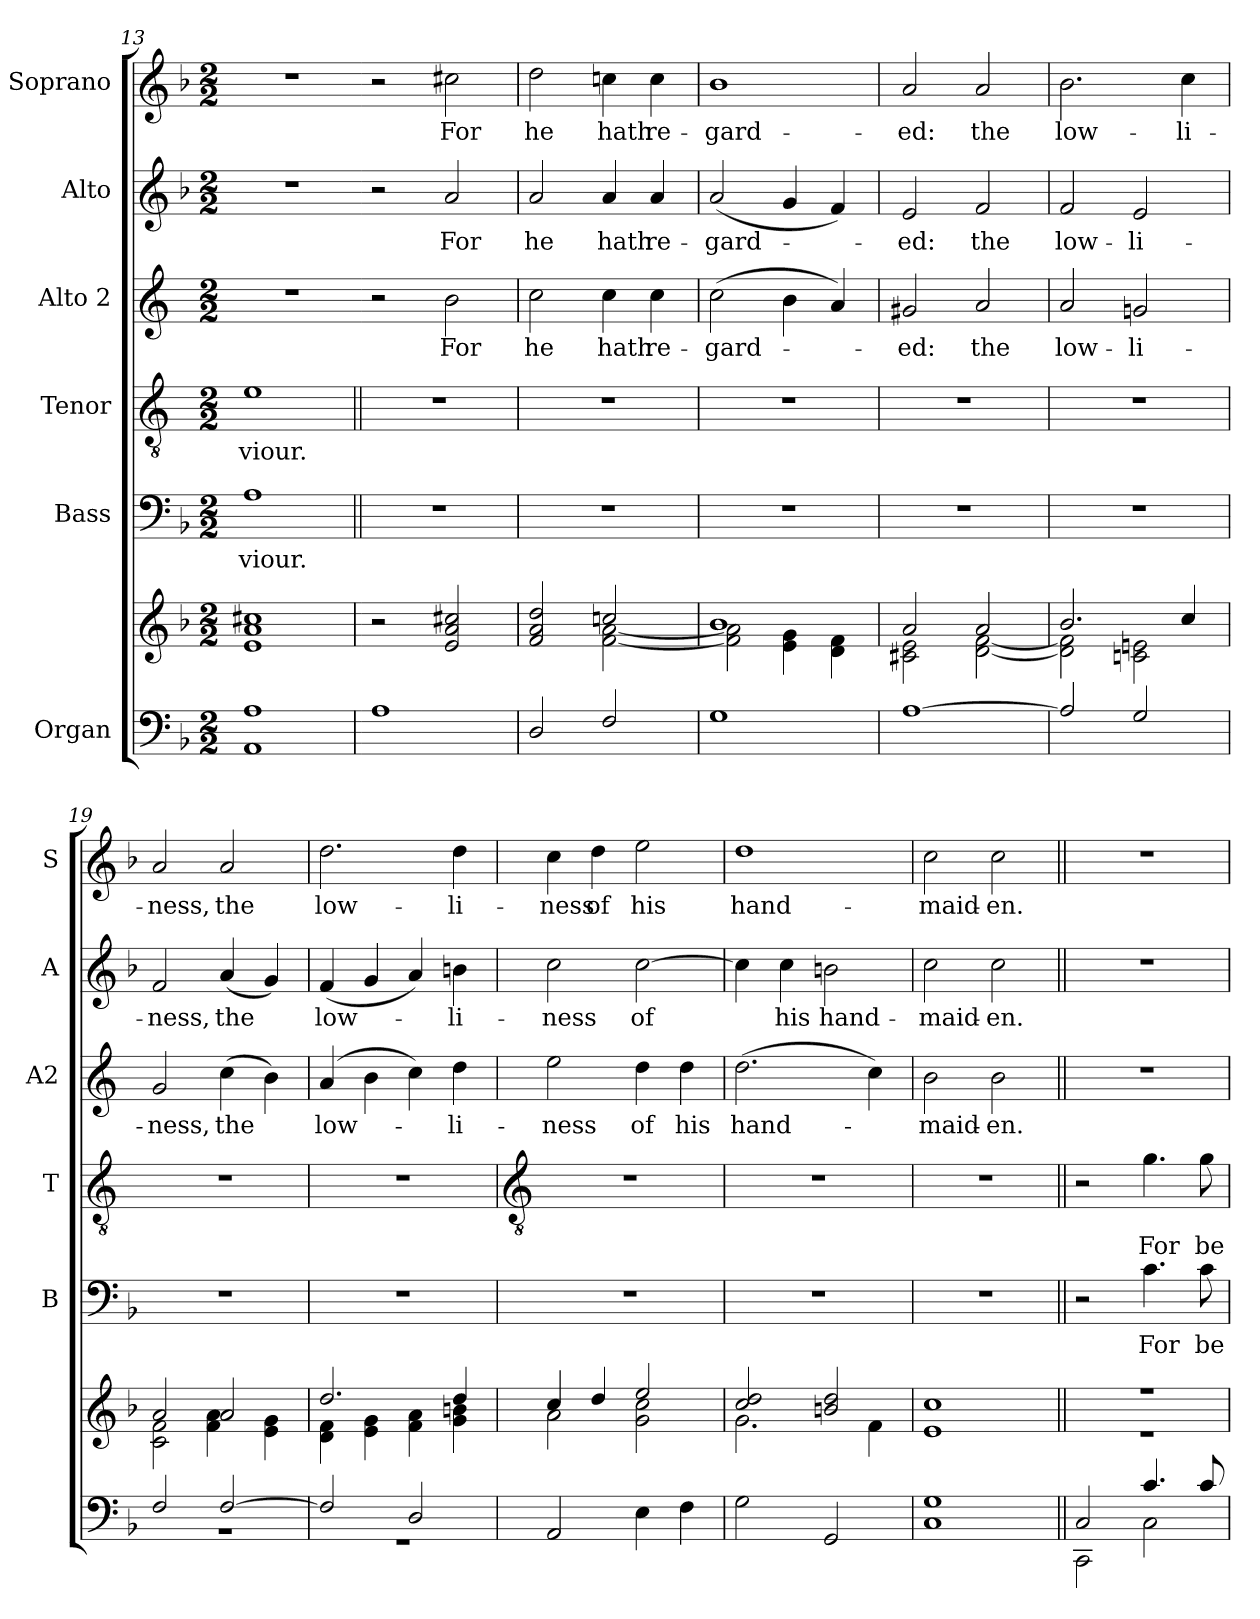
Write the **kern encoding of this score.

**kern	**kern	**kern	**text	**kern	**text	**kern	**text	**kern	**text	**kern	**text
*part6	*part6	*part5	*part5	*part4	*part4	*part3	*part3	*part2	*part2	*part1	*part1
*staff7	*staff6	*staff5	*staff5	*staff4	*staff4	*staff3	*staff3	*staff2	*staff2	*staff1	*staff1
*I"Organ	*	*I"Bass	*	*I"Tenor	*	*I"Alto 2	*	*I"Alto	*	*I"Soprano	*
*	*	*I'B	*	*I'T	*	*I'A2	*	*I'A	*	*I'S	*
*clefF4	*clefG2	*clefF4	*	*clefGv2	*	*clefG2	*	*clefG2	*	*clefG2	*
*	*	*	*	*ITrd4c7	*	*ITrd4c7	*	*	*	*	*
*k[b-]	*k[b-]	*k[b-]	*	*k[b-]	*	*k[b-]	*	*k[b-]	*	*k[b-]	*
*F:	*F:	*F:	*	*F:	*	*F:	*	*F:	*	*F:	*
*M2/2	*M2/2	*M2/2	*	*M2/2	*	*M2/2	*	*M2/2	*	*M2/2	*
=13	=13	=13	=13	=13	=13	=13	=13	=13	=13	=13	=13
*^	*^	*	*	*	*	*	*	*	*	*	*
!	!	!	!	!	!LO:LY:b	!	!LO:LY:b	!	!	!	!	!	!
1A/	1AA\	1a/ 1cc#X/	1e\	1A	-viour.	1A	-viour.	1r	.	1r	.	1r	.
=14	=14	=14	=14	=14||	=14||	=14||	=14||	=14||	=14||	=14||	=14||	=14||	=14||
1A/	1ryy	2r	2ryy	1r	.	1r	.	2r	.	2r	.	2r	.
!	!	!	!	!	!	!	!	!	!LO:LY:b	!	!LO:LY:b	!	!LO:LY:b
.	.	2e/ 2a/ 2cc#X/	2ryy	.	.	.	.	2e	For	2a	For	2cc#X	For
=15	=15	=15	=15	=15	=15	=15	=15	=15	=15	=15	=15	=15	=15
!	!	!	!	!	!	!	!	!	!LO:LY:b	!	!LO:LY:b	!	!LO:LY:b
2D/	1ryy	2f/ 2a/ 2dd/	2ryy	1r	.	1r	.	2f	he	2a	he	2dd	he
!	!	!	!	!	!	!	!	!	!LO:LY:b	!	!LO:LY:b	!	!LO:LY:b
2F/	.	2ccn/	[2f\ [2a\	.	.	.	.	4f	hath	4a	hath	4ccn	hath
!	!	!	!	!	!	!	!	!	!LO:LY:b	!	!LO:LY:b	!	!LO:LY:b
.	.	.	.	.	.	.	.	4f	re-	4a	re-	4cc	re-
=16	=16	=16	=16	=16	=16	=16	=16	=16	=16	=16	=16	=16	=16
!	!	!	!	!	!	!	!	!	!LO:LY:b	!	!LO:LY:b	!	!LO:LY:b
1G/	1ryy	1b-/	2f\] 2a\]	1r	.	1r	.	(<2f	-gard-	(<2a	gard-	1b-	-gard-
.	.	.	4e\ 4g\	.	.	.	.	4e	.	4g	.	.	.
.	.	.	4d\ 4f\	.	.	.	.	4d)	.	4f)	.	.	.
=17	=17	=17	=17	=17	=17	=17	=17	=17	=17	=17	=17	=17	=17
!	!	!	!	!	!	!	!	!	!LO:LY:b	!	!LO:LY:b	!	!LO:LY:b
[1A/	1ryy	2a/	2c#X\ 2e\	1r	.	1r	.	2c#X	ed:	2e	ed:	2a	-ed:
!	!	!	!	!	!	!	!	!	!LO:LY:b	!	!LO:LY:b	!	!LO:LY:b
.	.	2a/	[2d\ [2f\	.	.	.	.	2d	the	2f	the	2a	the
=18	=18	=18	=18	=18	=18	=18	=18	=18	=18	=18	=18	=18	=18
!	!	!	!	!	!	!	!	!	!LO:LY:b	!	!LO:LY:b	!	!LO:LY:b
2A/]	1ryy	2.b-/	2d\] 2f\]	1r	.	1r	.	2d	low-	2f	low-	2.b-	low-
!	!	!	!	!	!	!	!	!	!LO:LY:b	!	!LO:LY:b	!	!
2G/	.	.	2cn\ 2en\	.	.	.	.	2cn	-li-	2e	-li-	.	.
!	!	!	!	!	!	!	!	!	!	!	!	!	!LO:LY:b
.	.	4cc/	.	.	.	.	.	.	.	.	.	4cc	-li-
=19	=19	=19	=19	=19	=19	=19	=19	=19	=19	=19	=19	=19	=19
!	!	!	!	!	!	!	!	!	!LO:LY:b	!	!LO:LY:b	!	!LO:LY:b
2F/	1r	2a/	2c\ 2f\	1r	.	1r	.	2c	-ness,	2f	-ness,	2a	-ness,
!	!	!	!	!	!	!	!	!	!LO:LY:b	!	!LO:LY:b	!	!LO:LY:b
[2F/	.	2a/	4f\ 4a\	.	.	.	.	(<4f	the	(<4a	the	2a	the
.	.	.	4e\ 4g\	.	.	.	.	4e)	.	4g)	.	.	.
=20	=20	=20	=20	=20	=20	=20	=20	=20	=20	=20	=20	=20	=20
!	!	!	!	!	!	!	!	!	!LO:LY:b	!	!LO:LY:b	!	!LO:LY:b
2F/]	1r	2.dd/	4d\ 4f\	1r	.	1r	.	(<4d	low-	(<4f	low-	2.dd	low-
.	.	.	4e\ 4g\	.	.	.	.	4e	.	4g	.	.	.
2D/	.	.	4f\ 4a\	.	.	.	.	4f)	.	4a)	.	.	.
!	!	!	!	!	!	!	!	!	!LO:LY:b	!	!LO:LY:b	!	!LO:LY:b
.	.	4dd/	4g\ 4bn\	.	.	.	.	4g	li-	4bn	li-	4dd	-li-
!!LO:LB:g=z
=21	=21	=21	=21	=21	=21	=21	=21	=21	=21	=21	=21	=21	=21
*	*	*	*	*	*	*clefGv2	*	*	*	*	*	*	*
!	!	!	!	!	!	!	!	!	!LO:LY:b	!	!LO:LY:b	!	!LO:LY:b
2AA/	2ryy	4cc/	2a\	1r	.	1r	.	2a	-ness	2cc	-ness	4cc	-ness
!	!	!	!	!	!	!	!	!	!	!	!	!	!LO:LY:b
.	.	4dd/	.	.	.	.	.	.	.	.	.	4dd	of
!	!	!	!	!	!	!	!	!	!LO:LY:b	!	!LO:LY:b	!	!LO:LY:b
2ryy	4E\	2ee/	2g\ 2cc\	.	.	.	.	4g	of	[2cc	of	2ee	his
!	!	!	!	!	!	!	!	!	!LO:LY:b	!	!	!	!
.	4F\	.	.	.	.	.	.	4g	his	.	.	.	.
=22	=22	=22	=22	=22	=22	=22	=22	=22	=22	=22	=22	=22	=22
!	!	!	!	!	!	!	!	!	!LO:LY:b	!	!	!	!LO:LY:b
2ryy	2G\	2cc/ 2dd/	2.g\	1r	.	1r	.	(<2.g	hand-	4cc]	.	1dd	hand-
!	!	!	!	!	!	!	!	!	!	!	!LO:LY:b	!	!
.	.	.	.	.	.	.	.	.	.	4cc	his	.	.
!	!	!	!	!	!	!	!	!	!	!	!LO:LY:b	!	!
2GG/	2ryy	2bn/ 2dd/	.	.	.	.	.	.	.	2bn	hand-	.	.
.	.	.	4f\	.	.	.	.	4f)	.	.	.	.	.
=23	=23	=23	=23	=23	=23	=23	=23	=23	=23	=23	=23	=23	=23
!	!	!	!	!	!	!	!	!	!LO:LY:b	!	!LO:LY:b	!	!LO:LY:b
1G/	1C\	1cc/	1e\	1r	.	1r	.	2e	maid-	2cc	-maid-	2cc	-maid-
!	!	!	!	!	!	!	!	!	!LO:LY:b	!	!LO:LY:b	!	!LO:LY:b
.	.	.	.	.	.	.	.	2e	-en.	2cc	-en.	2cc	-en.
=24||	=24||	=24||	=24||	=24||	=24||	=24||	=24||	=24||	=24||	=24||	=24||	=24||	=24||
2C/	2CC\	1r	1r	2r	.	2r	.	1r	.	1r	.	1r	.
!	!	!	!	!	!LO:LY:b	!	!LO:LY:b	!	!	!	!	!	!
4.c/	2C\	.	.	4.c	For	4.c	For	.	.	.	.	.	.
!	!	!	!	!	!LO:LY:b	!	!LO:LY:b	!	!	!	!	!	!
8c/	.	.	.	8c	be-	8c	be-	.	.	.	.	.	.
*v	*v	*	*	*	*	*	*	*	*	*	*	*	*
*	*v	*v	*	*	*	*	*	*	*	*	*	*
=	=	=	=	=	=	=	=	=	=	=	=
*-	*-	*-	*-	*-	*-	*-	*-	*-	*-	*-	*-
